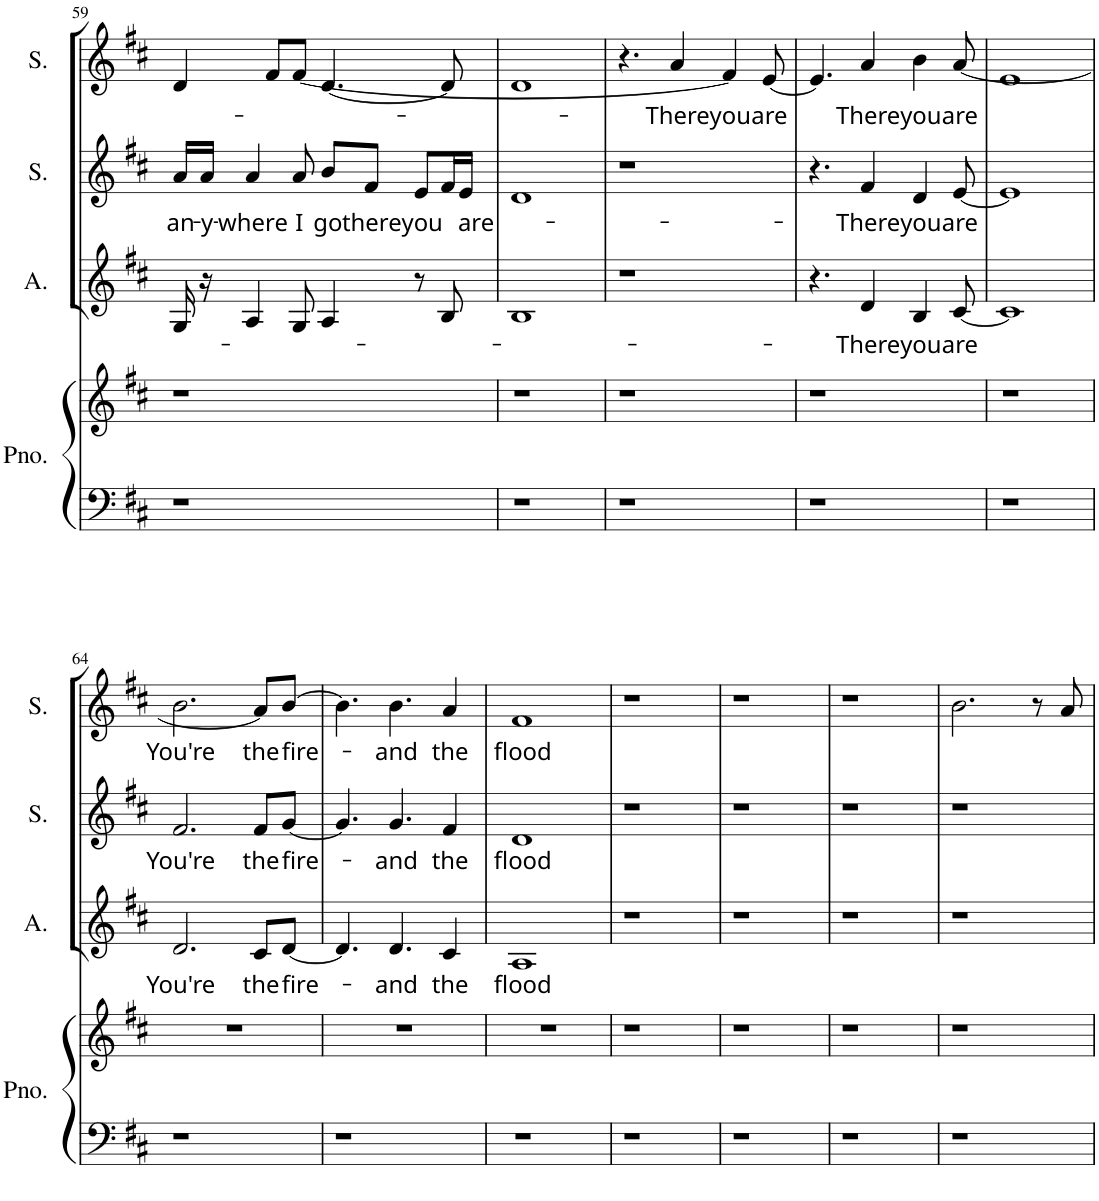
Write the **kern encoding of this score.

**kern	**kern	**kern	**text	**kern	**text	**kern	**text
*part4	*part4	*part3	*part3	*part2	*part2	*part1	*part1
*staff5	*staff4	*staff3	*staff3	*staff2	*staff2	*staff1	*staff1
*I"Piano	*	*I"ALTO	*	*I"SOPRANO 2	*	*I"SOPRANO 1	*
*I'Pno.	*	*I'A.	*	*I'S.	*	*I'S.	*
!!LO:PB:g=z
*clefF4	*clefG2	*clefG2	*	*clefG2	*	*clefG2	*
*k[f#c#]	*k[f#c#]	*k[f#c#]	*	*k[f#c#]	*	*k[f#c#]	*
*D:	*D:	*D:	*	*D:	*	*D:	*
*M4/4	*M4/4	*M4/4	*	*M4/4	*	*M4/4	*
=59	=59	=59	=59	=59	=59	=59	=59
!	!	!	!	!	!LO:LY:b	!	!
1r	1r	16G/	.	16a/LL	-an-	4d/	.
!	!	!	!	!	!LO:LY:b	!	!
.	.	16r	.	16a/JJ	-y-	.	.
!	!	!	!	!	!LO:LY:b	!	!
.	.	4A/	.	4a/	-where	.	.
.	.	.	.	.	.	8f#/L	.
!	!	!	!	!	!LO:LY:b	!	!
.	.	8G/	.	8a/	I	[8f#/J	.
!	!	!	!	!	!LO:LY:b	!	!
.	.	4A/	.	8b/L	go	[4.d/	.
!	!	!	!	!	!LO:LY:b	!	!
.	.	.	.	8f#/J	there	.	.
!	!	!	!	!	!LO:LY:b	!	!
.	.	8r	.	8e/L	you	.	.
.	.	8B/	.	16f#/L	.	8d/]	.
!	!	!	!	!	!LO:LY:b	!	!
.	.	.	.	16e/JJ	are-	.	.
=60	=60	=60	=60	=60	=60	=60	=60
1r	1r	1B	.	1d	.	1d	.
=61	=61	=61	=61	=61	=61	=61	=61
1r	1r	1r	.	1r	.	4.r	.
!	!	!	!	!	!	!	!LO:LY:b
.	.	.	.	.	.	4a/	-There
!	!	!	!	!	!	!	!LO:LY:b
.	.	.	.	.	.	4f#/]	you
!	!	!	!	!	!	!	!LO:LY:b
.	.	.	.	.	.	[8e/	are
=62	=62	=62	=62	=62	=62	=62	=62
1r	1r	4.r	.	4.r	.	4.e/]	.
!	!	!	!LO:LY:b	!	!LO:LY:b	!	!LO:LY:b
.	.	4d/	-There	4f#/	-There	4a/	There
!	!	!	!LO:LY:b	!	!LO:LY:b	!	!LO:LY:b
.	.	4B/	you	4d/	you	4b\	you
!	!	!	!LO:LY:b	!	!LO:LY:b	!	!LO:LY:b
.	.	[8c#/	are	[8e/	are	[8a/	are
=63	=63	=63	=63	=63	=63	=63	=63
1r	1r	1c#]	.	1e]	.	1e	.
!!LO:LB:g=z
=64	=64	=64	=64	=64	=64	=64	=64
!	!	!	!LO:LY:b	!	!LO:LY:b	!	!LO:LY:b
1r	1r	2.d/	You're	2.f#/	You're	2.b\	You're
!	!	!	!LO:LY:b	!	!LO:LY:b	!	!LO:LY:b
.	.	8c#/L	the	8f#/L	the	8a/L]	the
!	!	!	!LO:LY:b	!	!LO:LY:b	!	!LO:LY:b
.	.	[8d/J	fire-	[8g/J	fire-	[8b/J	fire-
=65	=65	=65	=65	=65	=65	=65	=65
1r	1r	4.d/]	.	4.g/]	.	4.b\]	.
!	!	!	!LO:LY:b	!	!LO:LY:b	!	!LO:LY:b
.	.	4.d/	-and	4.g/	-and	4.b\	-and
!	!	!	!LO:LY:b	!	!LO:LY:b	!	!LO:LY:b
.	.	4c#/	the	4f#/	the	4a/	the
=66	=66	=66	=66	=66	=66	=66	=66
!	!	!	!LO:LY:b	!	!LO:LY:b	!	!LO:LY:b
1r	1r	1A	flood	1d	flood	1f#	flood
=67	=67	=67	=67	=67	=67	=67	=67
1r	1r	1r	.	1r	.	1r	.
=68	=68	=68	=68	=68	=68	=68	=68
1r	1r	1r	.	1r	.	1r	.
=69	=69	=69	=69	=69	=69	=69	=69
1r	1r	1r	.	1r	.	1r	.
=70	=70	=70	=70	=70	=70	=70	=70
1r	1r	1r	.	1r	.	2.b\	.
.	.	.	.	.	.	8r	.
.	.	.	.	.	.	8a/	.
=	=	=	=	=	=	=	=
*-	*-	*-	*-	*-	*-	*-	*-
